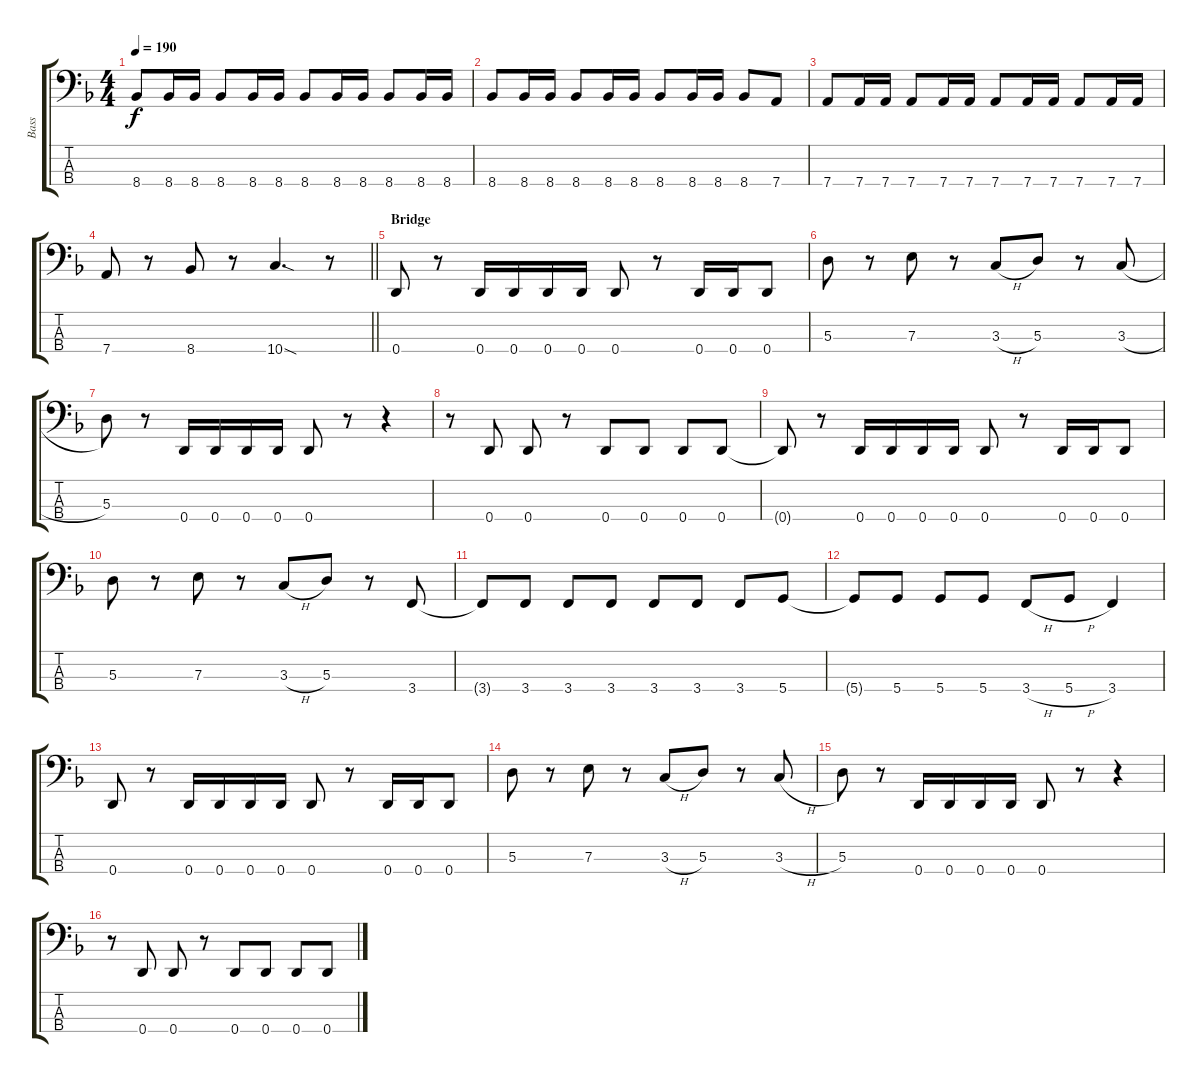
\track ("Bass" "Bass") {instrument fretlessbass}
\staff {score tabs}
\tuning (G2 D2 A1 D1) {hide}
\ts (4 4)
\tempo 190
\clef f4
\ks dminor
8.4{t}.8{dy f} 8.4.16 8.4.16 8.4.8 8.4.16 8.4.16 8.4.8 8.4.16 8.4.16 8.4.8 8.4.16 8.4.16 |
8.4.8 8.4.16 8.4.16 8.4.8 8.4.16 8.4.16 8.4.8 8.4.16 8.4.16 8.4.8 7.4.8 |
7.4.8 7.4.16 7.4.16 7.4.8 7.4.16 7.4.16 7.4.8 7.4.16 7.4.16 7.4.8 7.4.16 7.4.16 |
\barLineRight lightlight
7.4.8 r.8 8.4.8 r.8 10.4{sod}.4{d} r.8 |
\section ("" "Bridge")
0.4.8 r.8 0.4.16 0.4.16 0.4.16 0.4.16 0.4.8 r.8 0.4.16 0.4.16 0.4.8 |
5.3.8 r.8 7.3.8 r.8 3.3{h}.8 5.3.8 r.8 3.3{h}.8 |
5.3.8 r.8 0.4.16 0.4.16 0.4.16 0.4.16 0.4.8 r.8 r.4 |
r.8 0.4.8 0.4.8 r.8 0.4.8 0.4.8 0.4.8 0.4.8 |
0.4{t}.8 r.8 0.4.16 0.4.16 0.4.16 0.4.16 0.4.8 r.8 0.4.16 0.4.16 0.4.8 |
5.3.8 r.8 7.3.8 r.8 3.3{h}.8 5.3.8 r.8 3.4.8 |
3.4{t}.8 3.4.8 3.4.8 3.4.8 3.4.8 3.4.8 3.4.8 5.4.8 |
5.4{t}.8 5.4.8 5.4.8 5.4.8 3.4{h}.8 5.4{h}.8 3.4.4 |
0.4.8 r.8 0.4.16 0.4.16 0.4.16 0.4.16 0.4.8 r.8 0.4.16 0.4.16 0.4.8 |
5.3.8 r.8 7.3.8 r.8 3.3{h}.8 5.3.8 r.8 3.3{h}.8 |
5.3.8 r.8 0.4.16 0.4.16 0.4.16 0.4.16 0.4.8 r.8 r.4 |
r.8 0.4.8 0.4.8 r.8 0.4.8 0.4.8 0.4.8 0.4.8
